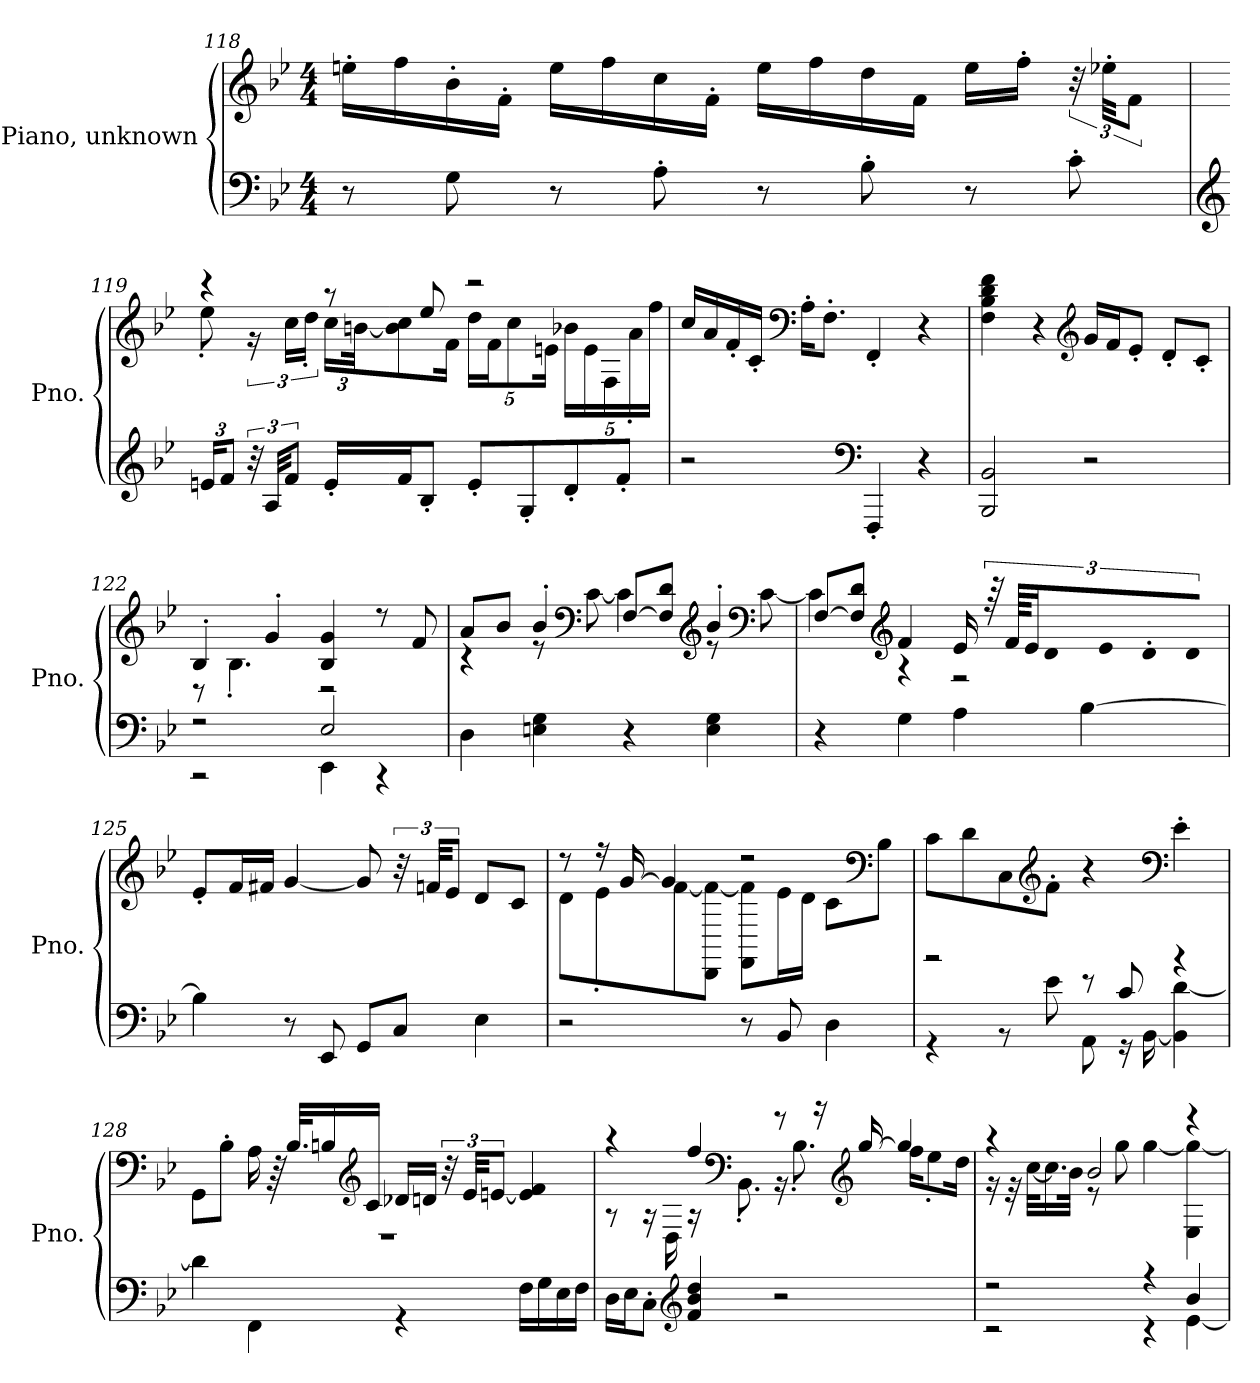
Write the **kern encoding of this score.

**kern	**kern
*part1	*part1
*staff2	*staff1
*I"Piano, unknown	*
*I'Pno.	*
*clefF4	*clefG2
*k[b-e-]	*k[b-e-]
*M4/4	*M4/4
=118	=118
8r	16een'\LL
.	16ff\
8G\	16b-'\
.	16f'\JJ
8r	16ee\LL
.	16ff\
8A'\	16cc\
.	16f'\JJ
8r	16ee\LL
.	16ff\
8B-'\	16dd\
.	16f\JJ
8r	16ee\LL
.	16ff'\JJ
8c'\	48r
.	48ee-X'\KKL
.	12f\J
!!LO:LB:g=z
=119	=119
*clefG2	*
*Xbrackettup	*
*	*^
24en/KL	4r	8ee-'\
12f/J	.	.
*brackettup	*	*
48r	.	24r
48A/KKL	.	.
12f/J	.	24cc\LL
.	.	24dd'\JJ
*	*	*Xbrackettup
16e'/LL	8r	24cc\LL
.	.	[48bn\JK
16f/J	.	8b\] 8cc\
8B-'/J	8ee-/	.
.	.	16f\Jk
8e'/L	2r	20dd\LL
.	.	20f\J
.	.	10cc\
8G'/	.	.
.	.	20en\Jk
8d'/	.	20b-X\LL
.	.	20e\
.	.	20F\
8f'/J	.	.
.	.	20a'\
.	.	20ff\JJ
*	*v	*v
=120	=120
2r	16cc/LL
.	16a/
.	16f'/
.	16c'/JJ
*	*clefF4
.	16A'\KL
.	8.F'\J
*clefF4	*
4FFF'/	4FF'/
4r	4r
=121	=121
2BBB-/ 2BB-/	4F\ 4B-\ 4d\ 4f\
.	4r
*	*clefG2
2r	16g/LL
.	16f/J
.	8e-'/J
.	8d'/L
.	8c'/J
!!LO:LB:g=z
=122	=122
*^	*^
2r	2r	4B-'/	8r
.	.	.	4.B-'\
.	.	4g'/	.
2E-/	4EE-\	4B-/ 4g/	2r
.	4r	8r	.
.	.	8f/	.
*v	*v	*	*
=123	=123	=123
4D\	8a/L	4r
.	8b-/J	.
4En\ 4G\	4b-'/	8r
*	*clefF4	*
.	.	[8c\
4r	[8F/L	4c\]
.	8F/] 8d/J	.
*	*clefG2	*
4E\ 4G\	4b-'/	8r
*	*clefF4	*
.	.	[8c\
=124	=124	=124
4r	[8F/L	4c\]
.	8F/] 8d/J	.
*	*clefG2	*
4G\	4f/	4r
4A\	16e-/	2r
*	*brackettup	*
.	96r	.
.	96f/KKLL	.
.	24e-/	.
.	16d/	.
.	16e-/J	.
[4B-\	8d'/	.
.	8d/J	.
*	*v	*v
!!LO:LB:g=z
=125	=125
4B-\]	8e-'/L
.	16f/L
.	16f#X/JJ
8r	[4g/
8EE-/	.
8GG/L	8g/]
8C/J	48r
.	48fn/KKL
.	12e-/J
4E-\	8d/L
.	8c/J
=126	=126
*	*^
2r	8r	8d\L
.	16r	8e-'\
.	[16g/	.
.	4g/]	[8f\
.	.	8DD\ 8f\_J
8r	2r	8FF\ 8f\]L
8BB-/	.	16e-\L
.	.	16d\JJ
4D\	.	8c\L
*	*clefF4	*
.	.	8B-\J
*	*v	*v
=127	=127
*^	*
2r	4r	8c\L
.	.	8d\
.	8r	8C\
*	*	*clefG2
.	8e-\	8f'\J
8r	8AA\	4r
8c/	16r	.
.	[16BB-\	.
*	*	*clefF4
4r	4BB-\] [4d\	4e-'\
!!LO:LB:g=z
=128	=128	=128
1r	4d\]	8GG\L
.	.	8B-'\J
.	4FF\	16A\
.	.	64r
.	.	32.B-/KLL
.	.	16Bn/
*	*	*clefG2
.	.	16c/JJ
.	4r	16d-X/LL
.	.	16dn/JJ
.	.	48r
.	.	48e-/KKL
.	.	[12en/J
.	16F\LL	4e/] 4f/
.	16G\	.
.	16E-\	.
.	16F\JJ	.
*v	*v	*
=129	=129
*	*^
16D\LL	4r	8r
16E-\J	.	.
8C'\J	.	16r
.	.	16D\
*clefG2	*	*
4f/ 4b-/ 4dd/	4ff/	16r
*	*clefF4	*
.	.	8.BB-'\
2r	8r	16r
.	.	8.B-'\
.	16r	.
*	*clefG2	*
.	[16gg/	.
.	4gg/]	16ff\KL
.	.	8ee-'\
.	.	16dd\Jk
!!LO:PB:g=z	!!
=130	=130	=130
*^	*	*
2r	2r	4r	16r
.	.	.	32r
.	.	.	[32cc\KLL
.	.	.	16.cc\]
.	.	.	32b-\JJk
.	.	2b-/	8r
.	.	.	8gg\
4r	4r	.	[4gg\
4b-/	[4e-\	4r	4E-\ 4gg\_
*v	*v	*	*
*	*v	*v
=	=
*-	*-
